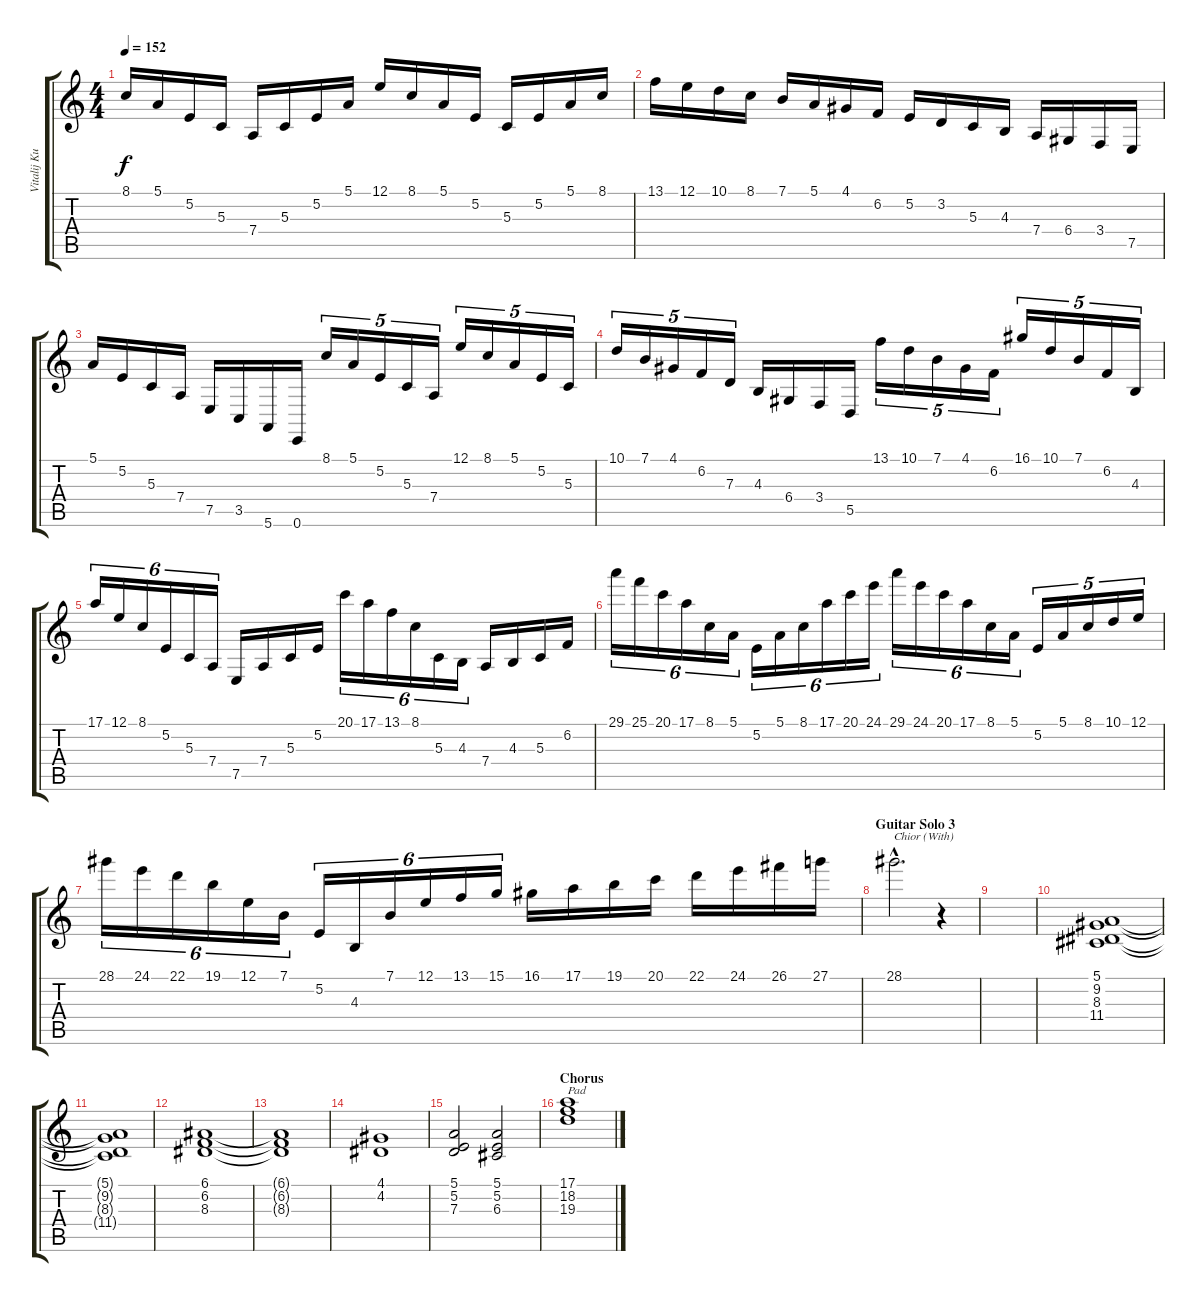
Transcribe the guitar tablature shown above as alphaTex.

\track ("Vitalij Kuprij" "Vitalij Ku") {instrument lead1square}
\staff {score tabs}
\tuning (E4 B3 G3 D3 A2 E2) {hide}
\ts (4 4)
\tempo 152
\clef g2
\ks c
8.1.16{dy f} 5.1.16 5.2.16 5.3.16 7.4.16 5.3.16 5.2.16 5.1.16 12.1.16 8.1.16 5.1.16 5.2.16 5.3.16 5.2.16 5.1.16 8.1.16 |
13.1.16 12.1.16 10.1.16 8.1.16 7.1.16 5.1.16 4.1.16 6.2.16 5.2.16 3.2.16 5.3.16 4.3.16 7.4.16 6.4.16 3.4.16 7.5.16 |
5.1.16 5.2.16 5.3.16 7.4.16 7.5.16 3.5.16 5.6.16 0.6.16 8.1.16{tu (5 4)} 5.1.16{tu (5 4)} 5.2.16{tu (5 4)} 5.3.16{tu (5 4)} 7.4.16{tu (5 4)} 12.1.16{tu (5 4)} 8.1.16{tu (5 4)} 5.1.16{tu (5 4)} 5.2.16{tu (5 4)} 5.3.16{tu (5 4)} |
10.1.16{tu (5 4)} 7.1.16{tu (5 4)} 4.1.16{tu (5 4)} 6.2.16{tu (5 4)} 7.3.16{tu (5 4)} 4.3.16 6.4.16 3.4.16 5.5.16 13.1.16{tu (5 4)} 10.1.16{tu (5 4)} 7.1.16{tu (5 4)} 4.1.16{tu (5 4)} 6.2.16{tu (5 4)} 16.1.16{tu (5 4)} 10.1.16{tu (5 4)} 7.1.16{tu (5 4)} 6.2.16{tu (5 4)} 4.3.16{tu (5 4)} |
17.1.16{tu (6 4)} 12.1.16{tu (6 4)} 8.1.16{tu (6 4)} 5.2.16{tu (6 4)} 5.3.16{tu (6 4)} 7.4.16{tu (6 4)} 7.5.16 7.4.16 5.3.16 5.2.16 20.1.16{tu (6 4)} 17.1.16{tu (6 4)} 13.1.16{tu (6 4)} 8.1.16{tu (6 4)} 5.3.16{tu (6 4)} 4.3.16{tu (6 4)} 7.4.16 4.3.16 5.3.16 6.2.16 |
29.1.16{tu (6 4)} 25.1.16{tu (6 4)} 20.1.16{tu (6 4)} 17.1.16{tu (6 4)} 8.1.16{tu (6 4)} 5.1.16{tu (6 4)} 5.2.16{tu (6 4)} 5.1.16{tu (6 4)} 8.1.16{tu (6 4)} 17.1.16{tu (6 4)} 20.1.16{tu (6 4)} 24.1.16{tu (6 4)} 29.1.16{tu (6 4)} 24.1.16{tu (6 4)} 20.1.16{tu (6 4)} 17.1.16{tu (6 4)} 8.1.16{tu (6 4)} 5.1.16{tu (6 4)} 5.2.16{tu (5 4)} 5.1.16{tu (5 4)} 8.1.16{tu (5 4)} 10.1.16{tu (5 4)} 12.1.16{tu (5 4)} |
28.1.16{tu (6 4)} 24.1.16{tu (6 4)} 22.1.16{tu (6 4)} 19.1.16{tu (6 4)} 12.1.16{tu (6 4)} 7.1.16{tu (6 4)} 5.2.16{tu (6 4)} 4.3.16{tu (6 4)} 7.1.16{tu (6 4)} 12.1.16{tu (6 4)} 13.1.16{tu (6 4)} 15.1.16{tu (6 4)} 16.1.16 17.1.16 19.1.16 20.1.16 22.1.16 24.1.16 26.1.16 27.1.16 |
\section ("" "Guitar Solo 3")
28.1{hac}.2{d txt "Chior (With)"} r.4 |
|
(5.1 9.2 8.3 11.4).1{volume 13 instrument choiraahs} |
(5.1{t} 9.2{t} 8.3{t} 11.4{t}).1 |
(6.1 6.2 8.3).1 |
(6.1{t} 6.2{t} 8.3{t}).1 |
(4.1 4.2).1 |
(5.1 5.2 7.3).2 (5.1 5.2 6.3).2 |
\section ("" "Chorus")
(17.1 18.2 19.3).1{txt "Pad" volume 13 instrument pad3polysynth}
